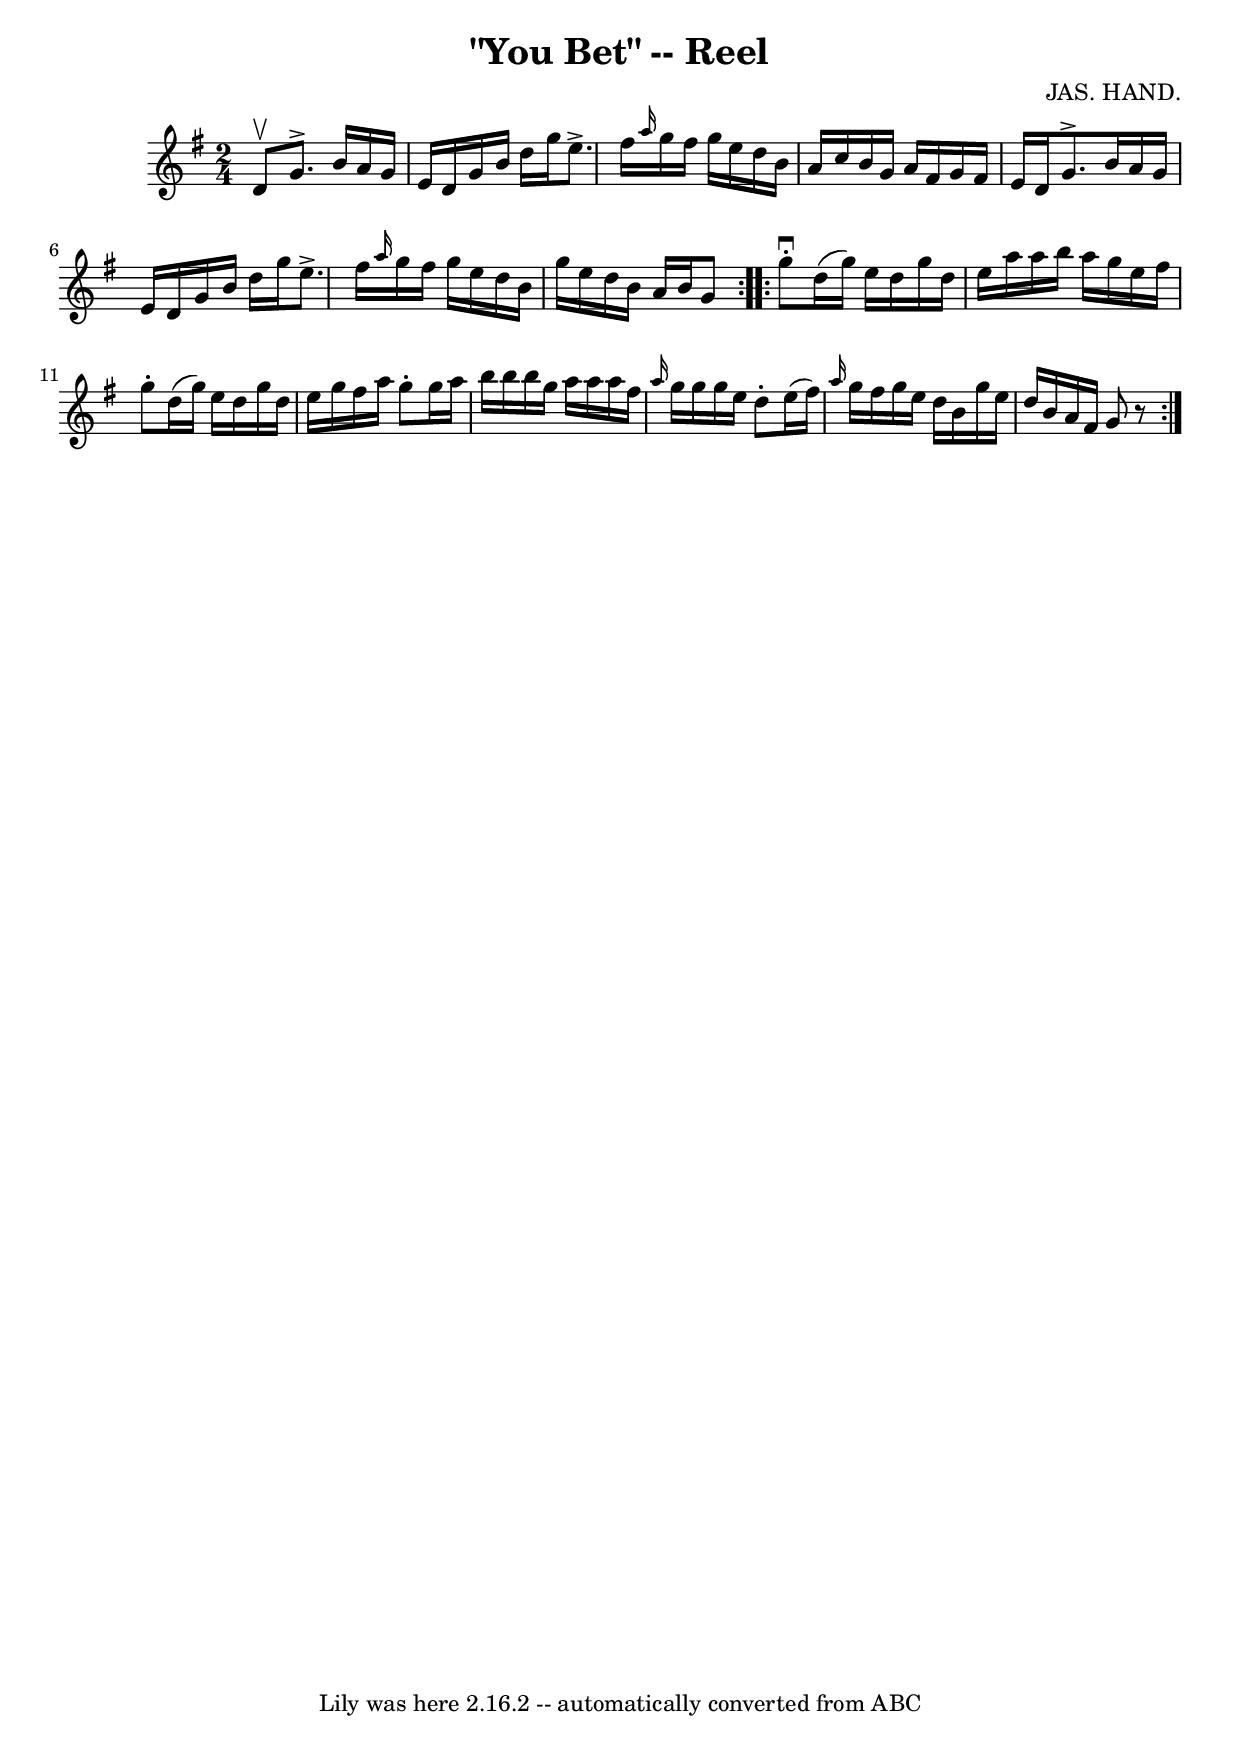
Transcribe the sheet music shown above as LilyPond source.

\version "2.16.2"
\include "Mammoth.ily"
\header {
  %% book = "Ryan's Mammoth Collection"
  composer = "JAS. HAND."
  crossRefNumber = "1"
  footnotes = "\\\\141"
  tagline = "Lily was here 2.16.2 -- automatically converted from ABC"
  title = "\"You Bet\" -- Reel"

}
voicedefault =  {



  \repeat volta 2 {

    \time 2/4 
    \key g \major
    d'8^\upbow |
    g'8.^\accent b'16 a'16 
    g'16 e'16 d'16    |
    g'16 b'16 d''16 g''16 e''8.^\accent fis''16    |
    \grace { a''16  
	   } g''16 fis''16 g''16 
    e''16 d''16 b'16 a'16 c''16    |
    b'16 g'16 a'16   
    fis'16 g'16 fis'16 e'16 d'16    |
    g'8.^\accent b'16  
    a'16 g'16 e'16 d'16    |
    g'16 b'16 d''16 g''16    
    e''8.^\accent fis''16    |
    \grace { a''16  
	   } g''16 fis''16    
    g''16 e''16 d''16 b'16 g''16 e''16    |
    d''16 b'16   
    a'16 b'16 g'8    
  } 
  \repeat volta 2 {
    g''8^\downbow-. d''16 (
    g''16) e''16 d''16 g''16 d''16    |
    e''16 a''16    
    a''16 b''16 a''16 g''16 e''16 fis''16    |
    g''8-.   
    d''16 (g''16) e''16 d''16 g''16 d''16    |
    e''16    
    g''16 fis''16 a''16 g''8-. g''16 a''16    |
    b''16    
    b''16 b''16 g''16 a''16 a''16 a''16 fis''16    |
    
    \grace { a''16  
	   } g''16 g''16 g''16 e''16 d''8-. e''16 (
    fis''16)   |
    \grace { a''16  
	   } g''16 fis''16 g''16    
    e''16 d''16 b'16 g''16 e''16    |
    d''16 b'16 a'16    
    fis'16 g'8    r8 
  }   

}

\score{
  <<

    \context Staff="default"
    {
      \voicedefault 
      
    }

  >>
  \layout {
    
  }
  \midi {
  }

}
